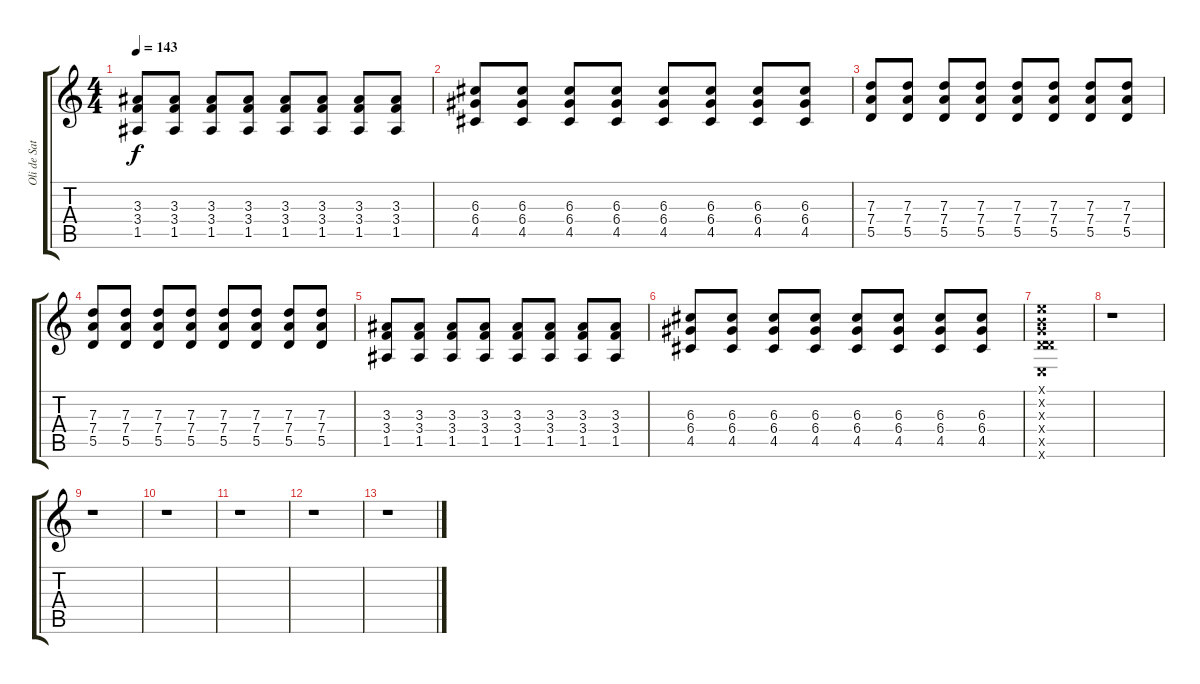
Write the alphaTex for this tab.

\track ("Oli de Sat" "Oli de Sat") {instrument distortionguitar}
\staff {score tabs}
\tuning (E4 B3 G3 D3 A2 E2) {hide}
\ts (4 4)
\tempo 143
\clef g2
\ks c
(3.3 3.4 1.5).8{dy f} (3.3 3.4 1.5).8 (3.3 3.4 1.5).8 (3.3 3.4 1.5).8 (3.3 3.4 1.5).8 (3.3 3.4 1.5).8 (3.3 3.4 1.5).8 (3.3 3.4 1.5).8 |
(6.3 6.4 4.5).8 (6.3 6.4 4.5).8 (6.3 6.4 4.5).8 (6.3 6.4 4.5).8 (6.3 6.4 4.5).8 (6.3 6.4 4.5).8 (6.3 6.4 4.5).8 (6.3 6.4 4.5).8 |
(7.3 7.4 5.5).8 (7.3 7.4 5.5).8 (7.3 7.4 5.5).8 (7.3 7.4 5.5).8 (7.3 7.4 5.5).8 (7.3 7.4 5.5).8 (7.3 7.4 5.5).8 (7.3 7.4 5.5).8 |
(7.3 7.4 5.5).8 (7.3 7.4 5.5).8 (7.3 7.4 5.5).8 (7.3 7.4 5.5).8 (7.3 7.4 5.5).8 (7.3 7.4 5.5).8 (7.3 7.4 5.5).8 (7.3 7.4 5.5).8 |
(3.3 3.4 1.5).8 (3.3 3.4 1.5).8 (3.3 3.4 1.5).8 (3.3 3.4 1.5).8 (3.3 3.4 1.5).8 (3.3 3.4 1.5).8 (3.3 3.4 1.5).8 (3.3 3.4 1.5).8 |
(6.3 6.4 4.5).8 (6.3 6.4 4.5).8 (6.3 6.4 4.5).8 (6.3 6.4 4.5).8 (6.3 6.4 4.5).8 (6.3 6.4 4.5).8 (6.3 6.4 4.5).8 (6.3 6.4 4.5).8 |
(0.1{x} 0.2{x} 0.3{x} 0.4{x} 5.5{x} 0.6{x}).1 |
r.1 |
r.1 |
r.1 |
r.1 |
r.1 |
r.1
